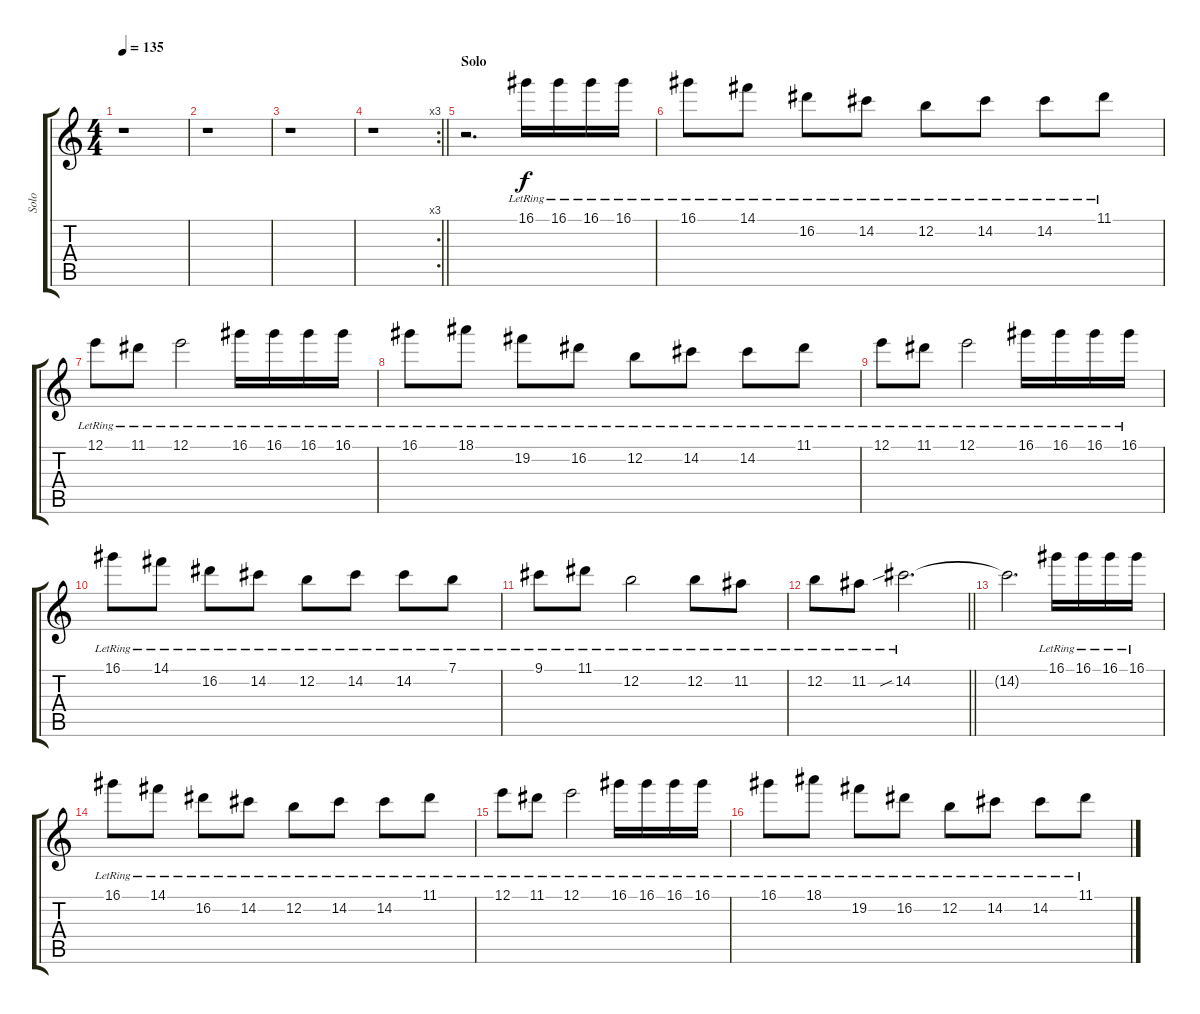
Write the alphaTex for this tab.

\track ("Solo" "Solo") {instrument electricguitarjazz}
\staff {score tabs}
\tuning (E4 B3 G3 D3 A2 E2) {hide}
\ts (4 4)
\tempo 135
\clef g2
\ks c
r.1{dy f} |
r.1 |
r.1 |
\rc 3
\barLineRight lightlight
r.1 |
\section ("" "Solo")
r.2{d} 16.1{lr}.16 16.1{lr}.16 16.1{lr}.16 16.1{lr}.16 |
16.1{lr}.8 14.1{lr}.8 16.2{lr}.8 14.2{lr}.8 12.2{lr}.8 14.2{lr}.8 14.2{lr}.8 11.1{lr}.8 |
12.1{lr}.8 11.1{lr}.8 12.1{lr}.2 16.1{lr}.16 16.1{lr}.16 16.1{lr}.16 16.1{lr}.16 |
16.1{lr}.8 18.1{lr}.8 19.2{lr}.8 16.2{lr}.8 12.2{lr}.8 14.2{lr}.8 14.2{lr}.8 11.1{lr}.8 |
12.1{lr}.8 11.1{lr}.8 12.1{lr}.2 16.1{lr}.16 16.1{lr}.16 16.1{lr}.16 16.1{lr}.16 |
16.1{lr}.8 14.1{lr}.8 16.2{lr}.8 14.2{lr}.8 12.2{lr}.8 14.2{lr}.8 14.2{lr}.8 7.1{lr}.8 |
9.1{lr}.8 11.1{lr}.8 12.2{lr}.2 12.2{lr}.8 11.2{lr}.8 |
\barLineRight lightlight
12.2{lr}.8 11.2{lr}.8 14.2{sib lr}.2{d} |
14.2{t}.2{d} 16.1{lr}.16 16.1{lr}.16 16.1{lr}.16 16.1{lr}.16 |
16.1{lr}.8 14.1{lr}.8 16.2{lr}.8 14.2{lr}.8 12.2{lr}.8 14.2{lr}.8 14.2{lr}.8 11.1{lr}.8 |
12.1{lr}.8 11.1{lr}.8 12.1{lr}.2 16.1{lr}.16 16.1{lr}.16 16.1{lr}.16 16.1{lr}.16 |
16.1{lr}.8 18.1{lr}.8 19.2{lr}.8 16.2{lr}.8 12.2{lr}.8 14.2{lr}.8 14.2{lr}.8 11.1{lr}.8
